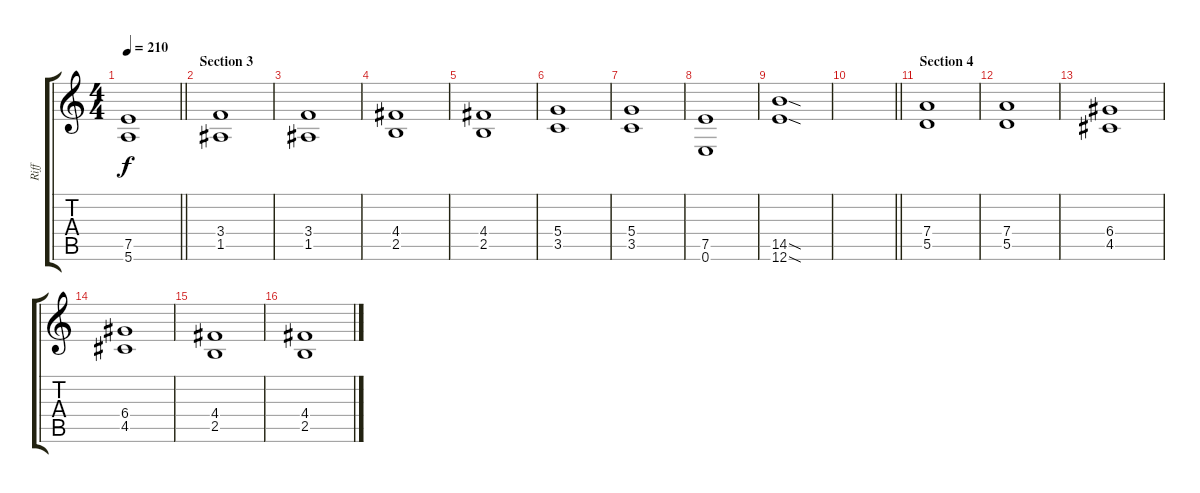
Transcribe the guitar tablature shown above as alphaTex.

\track ("Riff" "Riff") {instrument overdrivenguitar}
\staff {score tabs}
\tuning (E4 B3 G3 D3 A2 E2) {hide}
\ts (4 4)
\tempo 210
\clef g2
\barLineRight lightlight
\ks c
(7.5 5.6).1{dy f} |
\section ("" "Section 3")
(3.4 1.5).1 |
(3.4 1.5).1 |
(4.4 2.5).1 |
(4.4 2.5).1 |
(5.4 3.5).1 |
(5.4 3.5).1 |
(7.5 0.6).1 |
(14.5{sod} 12.6{sod}).1 |
\barLineRight lightlight
|
\section ("" "Section 4")
(7.4 5.5).1 |
(7.4 5.5).1 |
(6.4 4.5).1 |
(6.4 4.5).1 |
(4.4 2.5).1 |
(4.4 2.5).1
